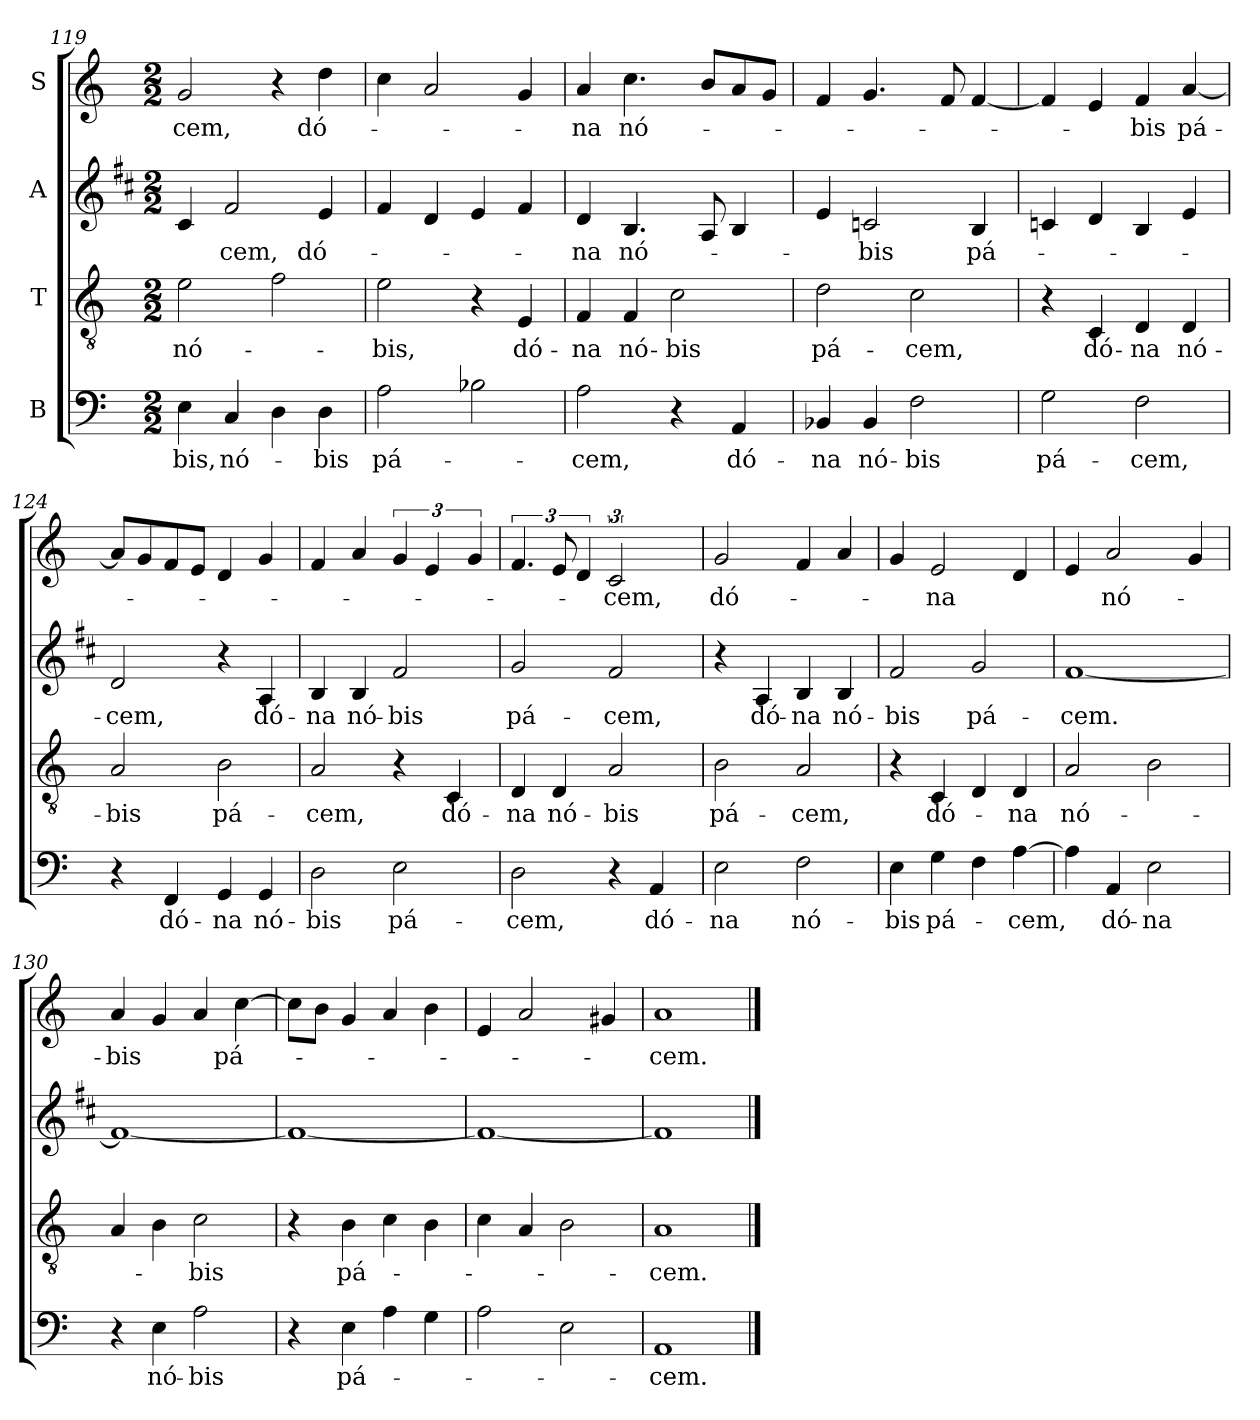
**kern	**text	**kern	**text	**kern	**text	**kern	**text
*part4	*part4	*part3	*part3	*part2	*part2	*part1	*part1
*staff4	*staff4	*staff3	*staff3	*staff2	*staff2	*staff1	*staff1
*I"B	*	*I"T	*	*I"A	*	*I"S	*
*clefF4	*	*clefGv2	*	*clefG2	*	*clefG2	*
*	*	*	*	*ITrd1c2	*	*	*
*k[]	*	*k[]	*	*k[]	*	*k[]	*
*C:	*	*C:	*	*C:	*	*C:	*
*M2/2	*	*M2/2	*	*M2/2	*	*M2/2	*
=119	=119	=119	=119	=119	=119	=119	=119
!	!LO:LY:b	!	!LO:LY:b	!	!	!	!LO:LY:b
4E\	-bis,	2e\	nó-	4B/	.	2g/	-cem,
!	!LO:LY:b	!	!	!	!LO:LY:b	!	!
4C/	nó-	.	.	2e/	-cem,	.	.
4D\	.	2f\	.	.	.	4r	.
!	!LO:LY:b	!	!	!	!LO:LY:b	!	!LO:LY:b
4D\	-bis	.	.	4d/	dó-	4dd\	dó-
=120	=120	=120	=120	=120	=120	=120	=120
!	!LO:LY:b	!	!LO:LY:b	!	!	!	!
2A\	pá-	2e\	-bis,	4e/	.	4cc\	.
.	.	.	.	4c/	.	2a/	.
2B-X\	.	4r	.	4d/	.	.	.
!	!	!	!LO:LY:b	!	!	!	!
.	.	4E/	dó-	4e/	.	4g/	.
=121	=121	=121	=121	=121	=121	=121	=121
!	!LO:LY:b	!	!LO:LY:b	!	!LO:LY:b	!	!LO:LY:b
2A\	-cem,	4F/	-na	4c/	-na	4a/	-na
!	!	!	!LO:LY:b	!	!LO:LY:b	!	!LO:LY:b
.	.	4F/	nó-	4.A/	nó-	4.cc\	nó-
!	!	!	!LO:LY:b	!	!	!	!
4r	.	2c\	-bis	.	.	.	.
.	.	.	.	8G/	.	8b/L	.
!	!LO:LY:b	!	!	!	!	!	!
4AA/	dó-	.	.	4A/	.	8a/	.
.	.	.	.	.	.	8g/J	.
!!LO:LB:g=z
=122	=122	=122	=122	=122	=122	=122	=122
!	!LO:LY:b	!	!LO:LY:b	!	!	!	!
4BB-X/	-na	2d\	pá-	4d/	.	4f/	.
!	!LO:LY:b	!	!	!	!LO:LY:b	!	!
4BB-/	nó-	.	.	2B-X/	-bis	4.g/	.
!	!LO:LY:b	!	!LO:LY:b	!	!	!	!
2F\	-bis	2c\	-cem,	.	.	.	.
.	.	.	.	.	.	8f/	.
!	!	!	!	!	!LO:LY:b	!	!
.	.	.	.	4A/	pá-	[4f/	.
=123	=123	=123	=123	=123	=123	=123	=123
!	!LO:LY:b	!	!	!	!	!	!
2G\	pá-	4r	.	4B-/	.	4f/]	.
!	!	!	!LO:LY:b	!	!	!	!
.	.	4C/	dó-	4c/	.	4e/	.
!	!LO:LY:b	!	!LO:LY:b	!	!	!	!LO:LY:b
2F\	-cem,	4D/	-na	4A/	.	4f/	-bis
!	!	!	!LO:LY:b	!	!	!	!LO:LY:b
.	.	4D/	nó-	4d/	.	[4a/	pá-
=124	=124	=124	=124	=124	=124	=124	=124
!	!	!	!LO:LY:b	!	!LO:LY:b	!	!
4r	.	2A/	-bis	2c/	-cem,	8a/L]	.
.	.	.	.	.	.	8g/	.
!	!LO:LY:b	!	!	!	!	!	!
4FF/	dó-	.	.	.	.	8f/	.
.	.	.	.	.	.	8e/J	.
!	!LO:LY:b	!	!LO:LY:b	!	!	!	!
4GG/	-na	2B\	pá-	4r	.	4d/	.
!	!LO:LY:b	!	!	!	!LO:LY:b	!	!
4GG/	nó-	.	.	4G/	dó-	4g/	.
=125	=125	=125	=125	=125	=125	=125	=125
!	!LO:LY:b	!	!LO:LY:b	!	!LO:LY:b	!	!
2D\	-bis	2A/	-cem,	4A/	-na	4f/	.
!	!	!	!	!	!LO:LY:b	!	!
.	.	.	.	4A/	nó-	4a/	.
!	!LO:LY:b	!	!	!	!LO:LY:b	!	!
2E\	pá-	4r	.	2e/	-bis	6g/	.
.	.	.	.	.	.	6e/	.
!	!	!	!LO:LY:b	!	!	!	!
.	.	4C/	dó-	.	.	.	.
.	.	.	.	.	.	6g/	.
=126	=126	=126	=126	=126	=126	=126	=126
!	!LO:LY:b	!	!LO:LY:b	!	!LO:LY:b	!	!
2D\	-cem,	4D/	-na	2f/	pá-	6.f/	.
!	!	!	!LO:LY:b	!	!	!	!
.	.	4D/	nó-	.	.	12e/	.
.	.	.	.	.	.	6d/	.
!	!	!	!LO:LY:b	!	!LO:LY:b	!	!LO:LY:b
4r	.	2A/	-bis	2e/	-cem,	3c/	-cem,
!	!LO:LY:b	!	!	!	!	!	!
4AA/	dó-	.	.	.	.	.	.
.	.	.	.	.	.	6ryy	.
=127	=127	=127	=127	=127	=127	=127	=127
!	!LO:LY:b	!	!LO:LY:b	!	!	!	!LO:LY:b
2E\	-na	2B\	pá-	4r	.	2g/	dó-
!	!	!	!	!	!LO:LY:b	!	!
.	.	.	.	4G/	dó-	.	.
!	!LO:LY:b	!	!LO:LY:b	!	!LO:LY:b	!	!
2F\	nó-	2A/	-cem,	4A/	-na	4f/	.
!	!	!	!	!	!LO:LY:b	!	!
.	.	.	.	4A/	nó-	4a/	.
!!LO:PB:g=z
=128	=128	=128	=128	=128	=128	=128	=128
!	!LO:LY:b	!	!	!	!LO:LY:b	!	!
4E\	-bis	4r	.	2e/	-bis	4g/	.
!	!LO:LY:b	!	!LO:LY:b	!	!	!	!LO:LY:b
4G\	pá-	4C/	dó-	.	.	2e/	-na
!	!	!	!	!	!LO:LY:b	!	!
4F\	.	4D/	.	2f/	pá-	.	.
!	!LO:LY:b	!	!LO:LY:b	!	!	!	!
[4A\	-cem,	4D/	-na	.	.	4d/	.
=129	=129	=129	=129	=129	=129	=129	=129
!	!	!	!LO:LY:b	!	!LO:LY:b	!	!
4A\]	.	2A/	nó-	[1e	-cem.	4e/	.
!	!LO:LY:b	!	!	!	!	!	!LO:LY:b
4AA/	dó-	.	.	.	.	2a/	nó-
!	!LO:LY:b	!	!	!	!	!	!
2E\	-na	2B\	.	.	.	.	.
.	.	.	.	.	.	4g/	.
=130	=130	=130	=130	=130	=130	=130	=130
!	!	!	!	!	!	!	!LO:LY:b
4r	.	4A/	.	1e_	.	4a/	-bis
!	!LO:LY:b	!	!	!	!	!	!
4E\	nó-	4B\	.	.	.	4g/	.
!	!LO:LY:b	!	!LO:LY:b	!	!	!	!
2A\	-bis	2c\	-bis	.	.	4a/	.
!	!	!	!	!	!	!	!LO:LY:b
.	.	.	.	.	.	[4cc\	pá-
=131	=131	=131	=131	=131	=131	=131	=131
4r	.	4r	.	1e_	.	8cc\L]	.
.	.	.	.	.	.	8b\J	.
!	!LO:LY:b	!	!LO:LY:b	!	!	!	!
4E\	pá-	4B\	pá-	.	.	4g/	.
4A\	.	4c\	.	.	.	4a/	.
4G\	.	4B\	.	.	.	4b\	.
=132	=132	=132	=132	=132	=132	=132	=132
2A\	.	4c\	.	1e_	.	4e/	.
.	.	4A/	.	.	.	2a/	.
2E\	.	2B\	.	.	.	.	.
.	.	.	.	.	.	4g#/	.
=133	=133	=133	=133	=133	=133	=133	=133
!	!LO:LY:b	!	!LO:LY:b	!	!	!	!LO:LY:b
1AA	-cem.	1A	-cem.	1e]	.	1a	-cem.
==	==	==	==	==	==	==	==
*-	*-	*-	*-	*-	*-	*-	*-
